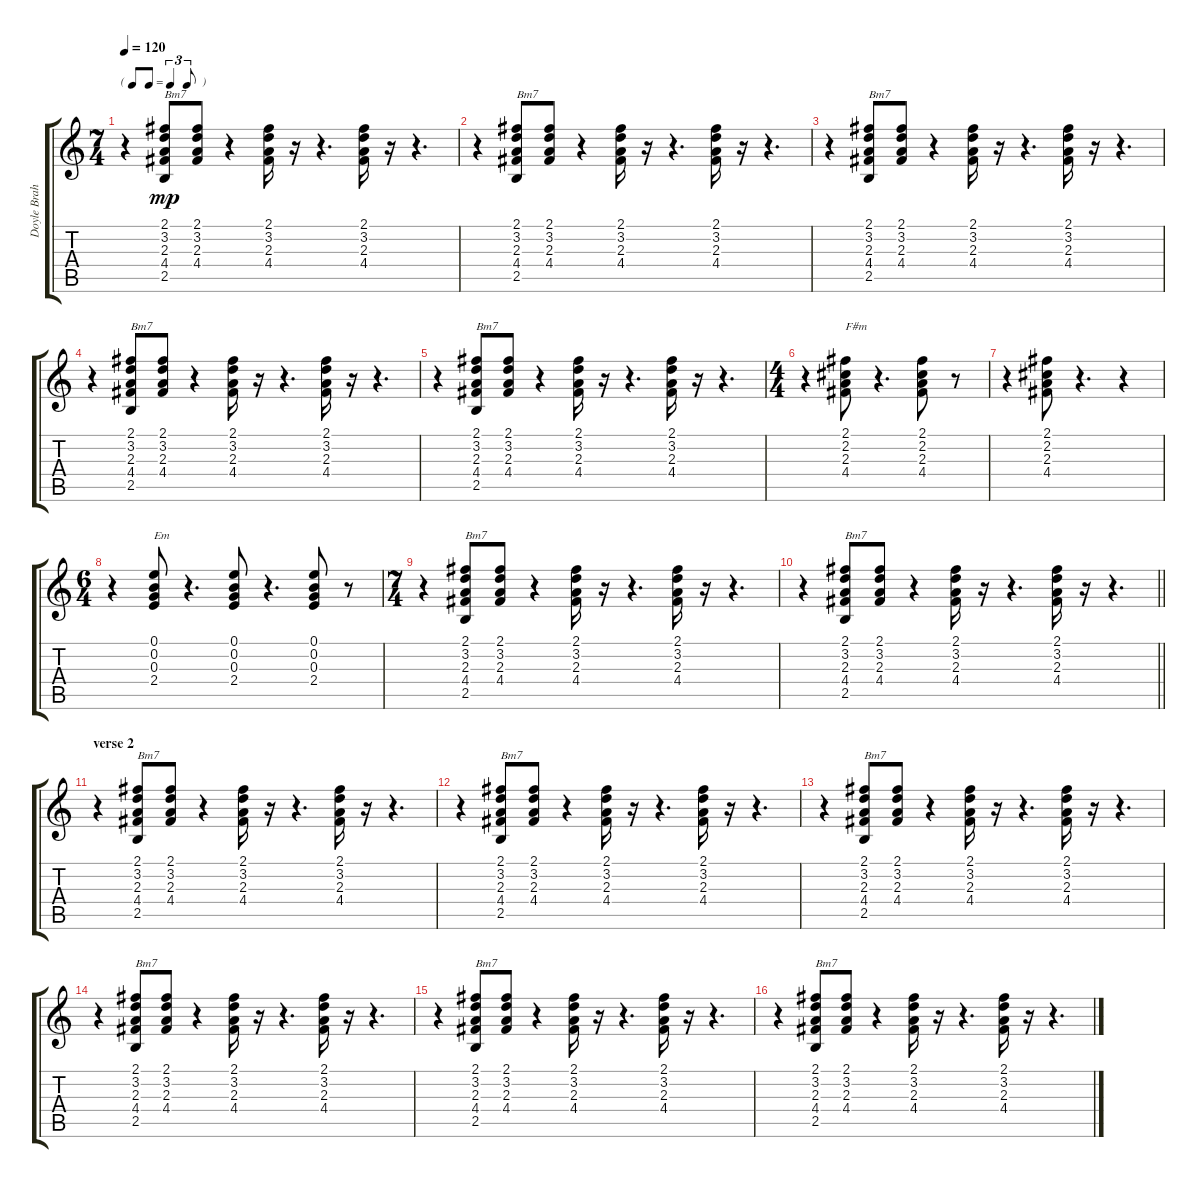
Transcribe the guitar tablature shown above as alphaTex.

\track ("Doyle Braham II" "Doyle Brah") {instrument overdrivenguitar}
\staff {score tabs}
\tuning (E4 B3 G3 D3 A2 E2) {hide}
\ts (7 4)
\tf triplet8th
\tempo 120
\clef g2
\ks c
r.4{dy mp} (2.1 3.2 2.3 4.4 2.5).8{txt "Bm7"} (2.1 3.2 2.3 4.4).8 r.4 (2.1 3.2 2.3 4.4).16 r.16 r.4{d} (2.1 3.2 2.3 4.4).16 r.16 r.4{d} |
r.4 (2.1 3.2 2.3 4.4 2.5).8{txt "Bm7"} (2.1 3.2 2.3 4.4).8 r.4 (2.1 3.2 2.3 4.4).16 r.16 r.4{d} (2.1 3.2 2.3 4.4).16 r.16 r.4{d} |
r.4 (2.1 3.2 2.3 4.4 2.5).8{txt "Bm7"} (2.1 3.2 2.3 4.4).8 r.4 (2.1 3.2 2.3 4.4).16 r.16 r.4{d} (2.1 3.2 2.3 4.4).16 r.16 r.4{d} |
r.4 (2.1 3.2 2.3 4.4 2.5).8{txt "Bm7"} (2.1 3.2 2.3 4.4).8 r.4 (2.1 3.2 2.3 4.4).16 r.16 r.4{d} (2.1 3.2 2.3 4.4).16 r.16 r.4{d} |
r.4 (2.1 3.2 2.3 4.4 2.5).8{txt "Bm7"} (2.1 3.2 2.3 4.4).8 r.4 (2.1 3.2 2.3 4.4).16 r.16 r.4{d} (2.1 3.2 2.3 4.4).16 r.16 r.4{d} |
\ts (4 4)
r.4 (2.1 2.2 2.3 4.4).8{txt "F#m"} r.4{d} (2.1 2.2 2.3 4.4).8 r.8 |
r.4 (2.1 2.2 2.3 4.4).8 r.4{d} r.4 |
\ts (6 4)
r.4 (0.1 0.2 0.3 2.4).8{txt "Em"} r.4{d} (0.1 0.2 0.3 2.4).8 r.4{d} (0.1 0.2 0.3 2.4).8 r.8 |
\ts (7 4)
r.4 (2.1 3.2 2.3 4.4 2.5).8{txt "Bm7"} (2.1 3.2 2.3 4.4).8 r.4 (2.1 3.2 2.3 4.4).16 r.16 r.4{d} (2.1 3.2 2.3 4.4).16 r.16 r.4{d} |
\barLineRight lightlight
r.4 (2.1 3.2 2.3 4.4 2.5).8{txt "Bm7"} (2.1 3.2 2.3 4.4).8 r.4 (2.1 3.2 2.3 4.4).16 r.16 r.4{d} (2.1 3.2 2.3 4.4).16 r.16 r.4{d} |
\section ("" "verse 2")
r.4 (2.1 3.2 2.3 4.4 2.5).8{txt "Bm7"} (2.1 3.2 2.3 4.4).8 r.4 (2.1 3.2 2.3 4.4).16 r.16 r.4{d} (2.1 3.2 2.3 4.4).16 r.16 r.4{d} |
r.4 (2.1 3.2 2.3 4.4 2.5).8{txt "Bm7"} (2.1 3.2 2.3 4.4).8 r.4 (2.1 3.2 2.3 4.4).16 r.16 r.4{d} (2.1 3.2 2.3 4.4).16 r.16 r.4{d} |
r.4 (2.1 3.2 2.3 4.4 2.5).8{txt "Bm7"} (2.1 3.2 2.3 4.4).8 r.4 (2.1 3.2 2.3 4.4).16 r.16 r.4{d} (2.1 3.2 2.3 4.4).16 r.16 r.4{d} |
r.4 (2.1 3.2 2.3 4.4 2.5).8{txt "Bm7"} (2.1 3.2 2.3 4.4).8 r.4 (2.1 3.2 2.3 4.4).16 r.16 r.4{d} (2.1 3.2 2.3 4.4).16 r.16 r.4{d} |
r.4 (2.1 3.2 2.3 4.4 2.5).8{txt "Bm7"} (2.1 3.2 2.3 4.4).8 r.4 (2.1 3.2 2.3 4.4).16 r.16 r.4{d} (2.1 3.2 2.3 4.4).16 r.16 r.4{d} |
r.4 (2.1 3.2 2.3 4.4 2.5).8{txt "Bm7"} (2.1 3.2 2.3 4.4).8 r.4 (2.1 3.2 2.3 4.4).16 r.16 r.4{d} (2.1 3.2 2.3 4.4).16 r.16 r.4{d}
